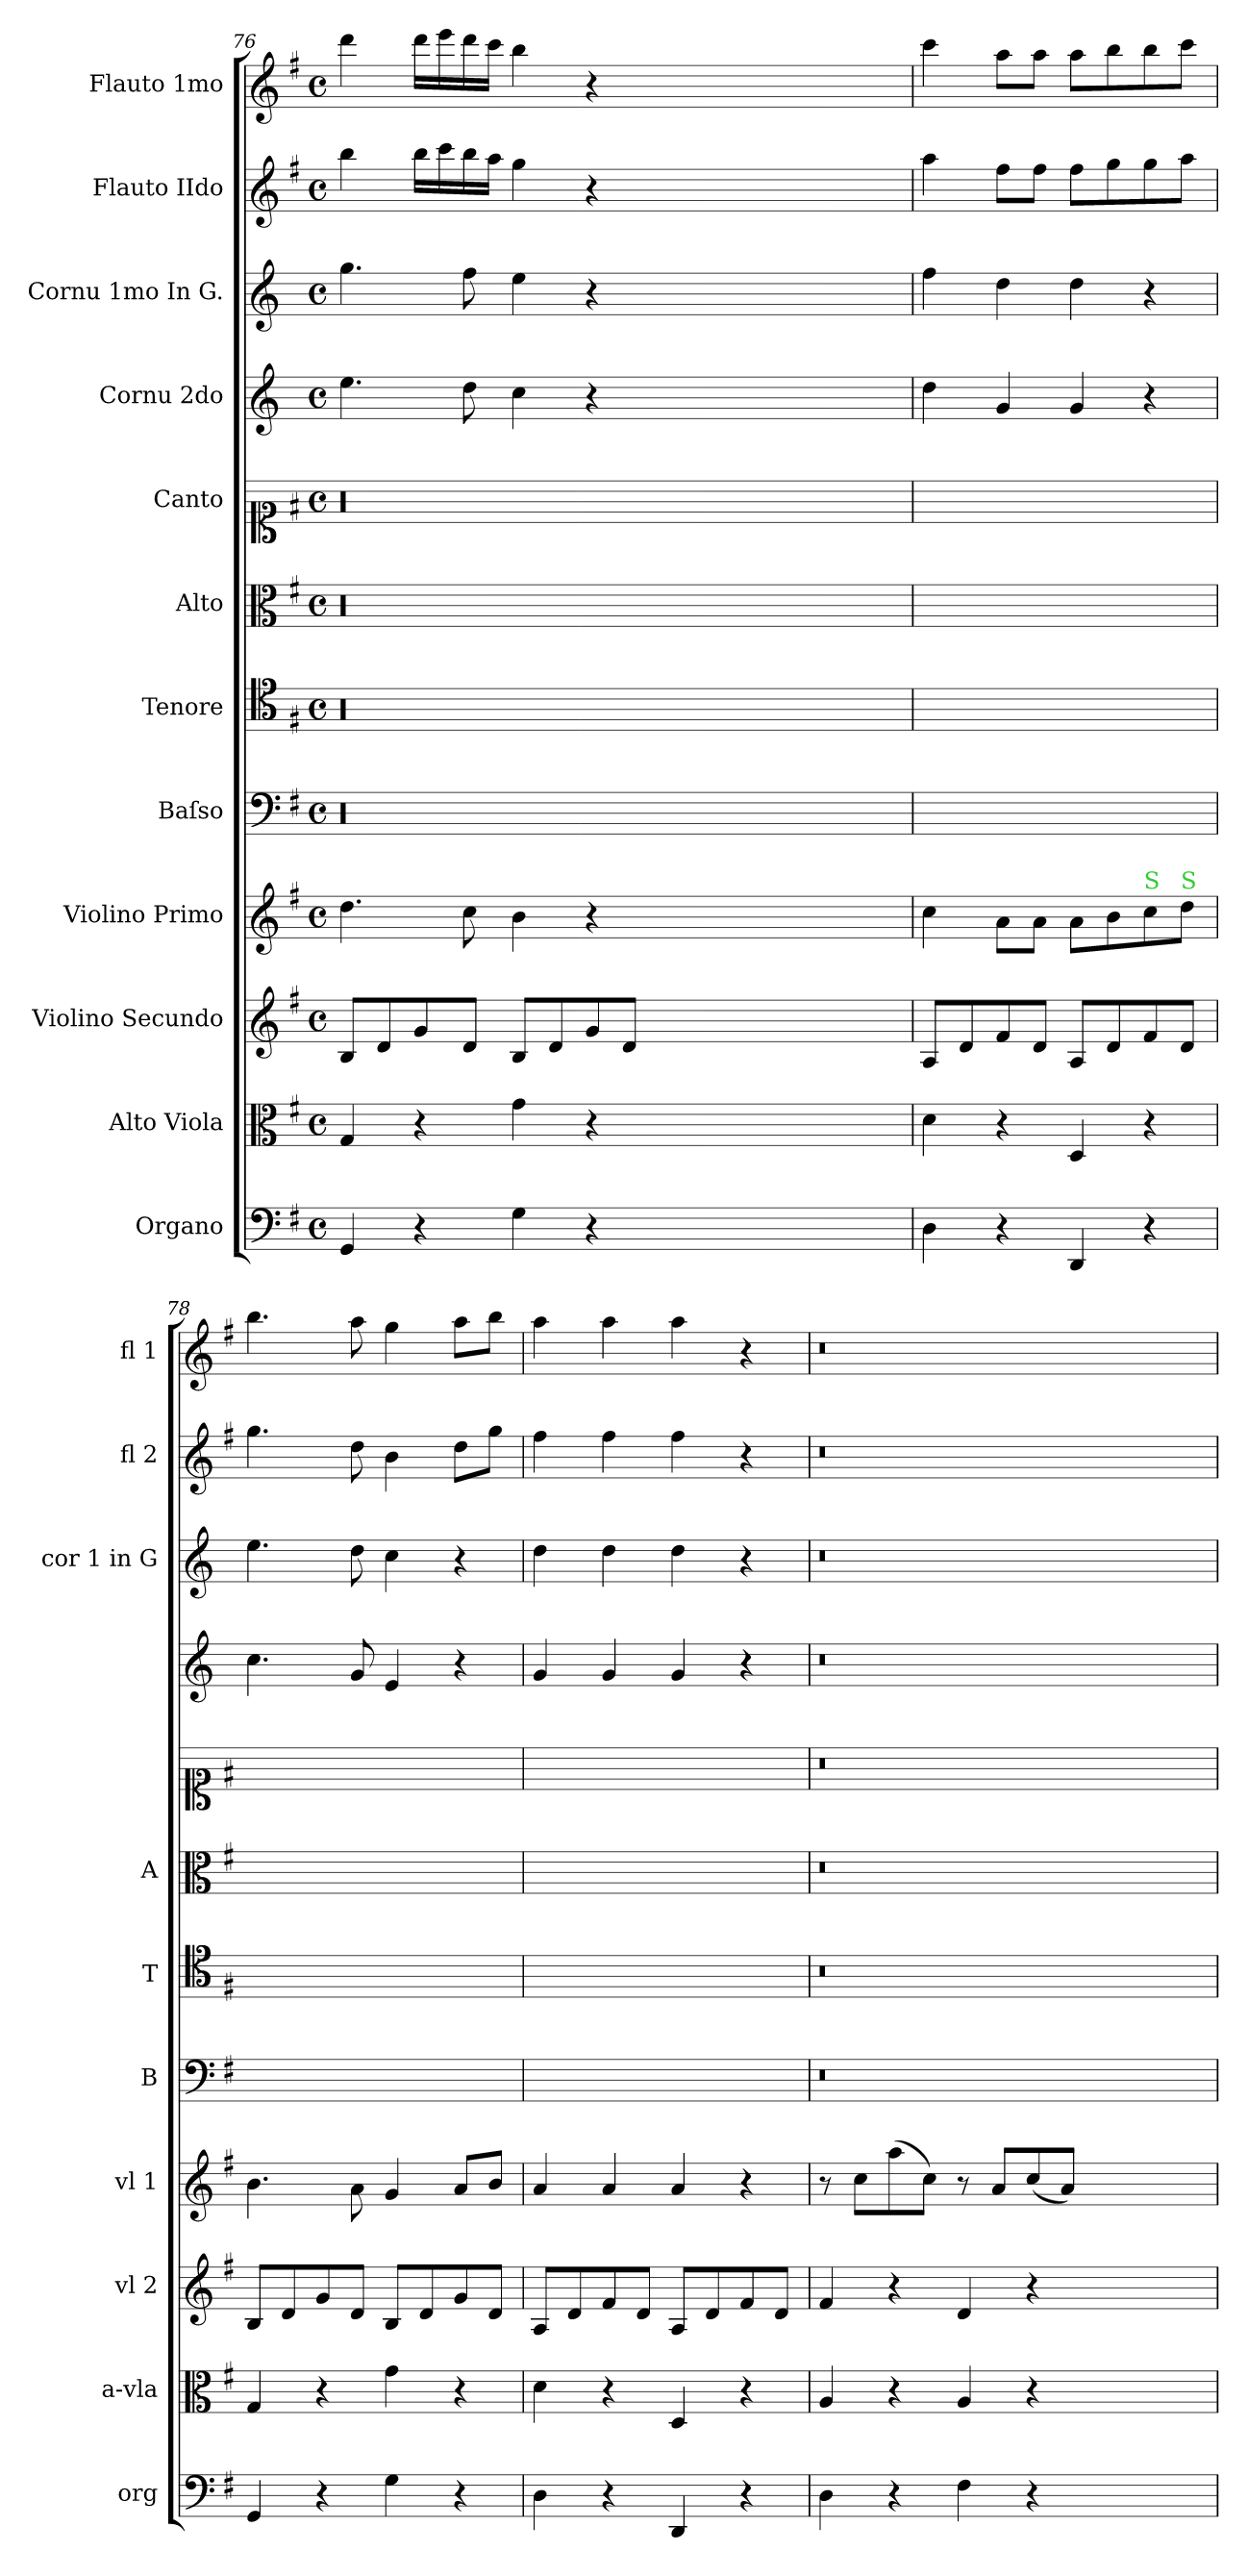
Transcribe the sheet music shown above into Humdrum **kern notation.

**kern	**kern	**kern	**kern	**kern	**kern	**kern	**kern	**kern	**kern	**kern	**kern
*part12	*part11	*part10	*part9	*part8	*part7	*part6	*part5	*part4	*part3	*part2	*part1
*staff12	*staff11	*staff10	*staff9	*staff8	*staff7	*staff6	*staff5	*staff4	*staff3	*staff2	*staff1
*I"Organo	*I"Alto Viola	*I"Violino Secundo	*I"Violino Primo	*I"Baſso	*I"Tenore	*I"Alto	*I"Canto	*I"Cornu 2do	*I"Cornu 1mo In G.	*I"Flauto IIdo	*I"Flauto 1mo
*I'org	*I'a-vla	*I'vl 2	*I'vl 1	*I'B	*I'T	*I'A	*	*	*I'cor 1 in G	*I'fl 2	*I'fl 1
*clefF4	*clefC3	*clefG2	*clefG2	*clefF4	*clefC4	*clefC3	*clefC1	*clefG2	*clefG2	*clefG2	*clefG2
*	*	*	*	*	*	*	*	*ITrd3c5	*ITrd3c5	*	*
*k[f#]	*k[f#]	*k[f#]	*k[f#]	*k[f#]	*k[f#]	*k[f#]	*k[f#]	*k[f#]	*k[f#]	*k[f#]	*k[f#]
*G:	*G:	*G:	*G:	*G:	*G:	*G:	*G:	*G:	*G:	*G:	*G:
*M4/4	*M4/4	*M4/4	*M4/4	*M4/4	*M4/4	*M4/4	*M4/4	*M4/4	*M4/4	*M4/4	*M4/4
*met(c)	*met(c)	*met(c)	*met(c)	*met(c)	*met(c)	*met(c)	*met(c)	*met(c)	*met(c)	*met(c)	*met(c)
=76	=76	=76	=76	=76	=76	=76	=76	=76	=76	=76	=76
4GG/	4G/	8B/L	4.dd\	00r	00r	00r	00r	4.b\	4.dd\	4bb\	4ddd\
.	.	8d/	.	.	.	.	.	.	.	.	.
4r	4r	8g/	.	.	.	.	.	.	.	16bb\LL	16ddd\LL
.	.	.	.	.	.	.	.	.	.	16ccc\	16eee\
.	.	8d/J	8cc\	.	.	.	.	8a\	8cc\	16bb\	16ddd\
.	.	.	.	.	.	.	.	.	.	16aa\JJ	16ccc\JJ
4G\	4g\	8B/L	4b\	.	.	.	.	4g\	4b\	4gg\	4bb\
.	.	8d/	.	.	.	.	.	.	.	.	.
4r	4r	8g/	4r	.	.	.	.	4r	4r	4r	4r
.	.	8d/J	.	.	.	.	.	.	.	.	.
0.ryy	0.ryy	0.ryy	0.ryy	.	.	.	.	0.ryy	0.ryy	0.ryy	0.ryy
=77	=77	=77	=77	=77	=77	=77	=77	=77	=77	=77	=77
4D\	4d\	8A/L	4cc\	1ryy	1ryy	1ryy	1ryy	4a\	4cc\	4aa\	4ccc\
.	.	8d/	.	.	.	.	.	.	.	.	.
4r	4r	8f#/	8a\L	.	.	.	.	4d/	4a\	8ff#\L	8aa\L
.	.	8d/J	8a\J	.	.	.	.	.	.	8ff#\J	8aa\J
4DD/	4D/	8A/L	8a\L	.	.	.	.	4d/	4a\	8ff#\L	8aa\L
.	.	8d/	8b\	.	.	.	.	.	.	8gg\	8bb\
!	!	!	!LO:TX:a:color=limegreen:t=S	!	!	!	!	!	!	!	!
4r	4r	8f#/	8cc\	.	.	.	.	4r	4r	8gg\	8bb\
!	!	!	!LO:TX:a:color=limegreen:t=S	!	!	!	!	!	!	!	!
.	.	8d/J	8dd\J	.	.	.	.	.	.	8aa\J	8ccc\J
=78	=78	=78	=78	=78	=78	=78	=78	=78	=78	=78	=78
4GG/	4G/	8B/L	4.b\	1ryy	1ryy	1ryy	1ryy	4.g\	4.b\	4.gg\	4.bb\
.	.	8d/	.	.	.	.	.	.	.	.	.
4r	4r	8g/	.	.	.	.	.	.	.	.	.
.	.	8d/J	8a\	.	.	.	.	8d/	8a\	8dd\	8aa\
4G\	4g\	8B/L	4g/	.	.	.	.	4B/	4g\	4b\	4gg\
.	.	8d/	.	.	.	.	.	.	.	.	.
4r	4r	8g/	8a/L	.	.	.	.	4r	4r	8dd\L	8aa\L
.	.	8d/J	8b/J	.	.	.	.	.	.	8gg\J	8bb\J
=79	=79	=79	=79	=79	=79	=79	=79	=79	=79	=79	=79
4D\	4d\	8A/L	4a/	1ryy	1ryy	1ryy	1ryy	4d/	4a\	4ff#\	4aa\
.	.	8d/	.	.	.	.	.	.	.	.	.
4r	4r	8f#/	4a/	.	.	.	.	4d/	4a\	4ff#\	4aa\
.	.	8d/J	.	.	.	.	.	.	.	.	.
4DD/	4D/	8A/L	4a/	.	.	.	.	4d/	4a\	4ff#\	4aa\
.	.	8d/	.	.	.	.	.	.	.	.	.
4r	4r	8f#/	4r	.	.	.	.	4r	4r	4r	4r
.	.	8d/J	.	.	.	.	.	.	.	.	.
=80	=80	=80	=80	=80	=80	=80	=80	=80	=80	=80	=80
4D\	4A/	4f#/	8r	0r	0r	0r	0r	0r	0r	0r	0r
.	.	.	8cc\L	.	.	.	.	.	.	.	.
4r	4r	4r	(8aa\	.	.	.	.	.	.	.	.
.	.	.	8cc\J)	.	.	.	.	.	.	.	.
4F#\	4A/	4d/	8r	.	.	.	.	.	.	.	.
.	.	.	8a/L	.	.	.	.	.	.	.	.
4r	4r	4r	(8cc/	.	.	.	.	.	.	.	.
.	.	.	8a/J)	.	.	.	.	.	.	.	.
1ryy	1ryy	1ryy	1ryy	.	.	.	.	.	.	.	.
=	=	=	=	=	=	=	=	=	=	=	=
*-	*-	*-	*-	*-	*-	*-	*-	*-	*-	*-	*-
